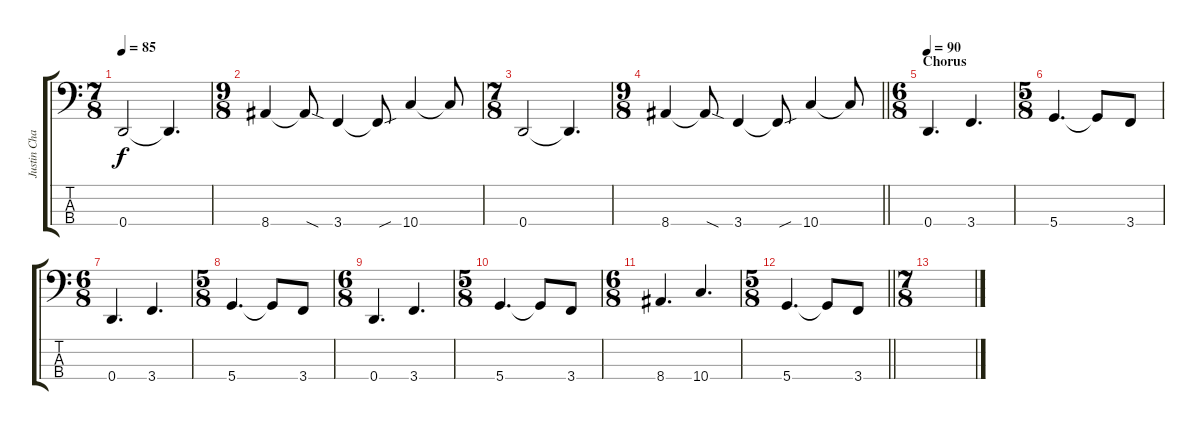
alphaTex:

\track ("Justin Chancellor" "Justin Cha") {instrument electricbassfinger}
\staff {score tabs}
\tuning (G2 D2 A1 D1) {hide}
\ts (7 8)
\tempo 85
\clef f4
\ks c
0.4.2{dy f} 0.4{t}.4{d} |
\ts (9 8)
8.4.4 8.4{sod t}.8 3.4.4 3.4{sou t}.8 10.4.4 10.4{t}.8 |
\ts (7 8)
0.4.2 0.4{t}.4{d} |
\ts (9 8)
\barLineRight lightlight
8.4.4 8.4{sod t}.8 3.4.4 3.4{sou t}.8 10.4.4 10.4{t}.8 |
\ts (6 8)
\section ("" "Chorus")
\tempo 90
0.4.4{d} 3.4.4{d} |
\ts (5 8)
5.4.4{d} 5.4{t}.8 3.4.8 |
\ts (6 8)
0.4.4{d} 3.4.4{d} |
\ts (5 8)
5.4.4{d} 5.4{t}.8 3.4.8 |
\ts (6 8)
0.4.4{d} 3.4.4{d} |
\ts (5 8)
5.4.4{d} 5.4{t}.8 3.4.8 |
\ts (6 8)
8.4.4{d} 10.4.4{d} |
\ts (5 8)
\barLineRight lightlight
5.4.4{d} 5.4{t}.8 3.4.8 |
\ts (7 8)
\section ("" "")
